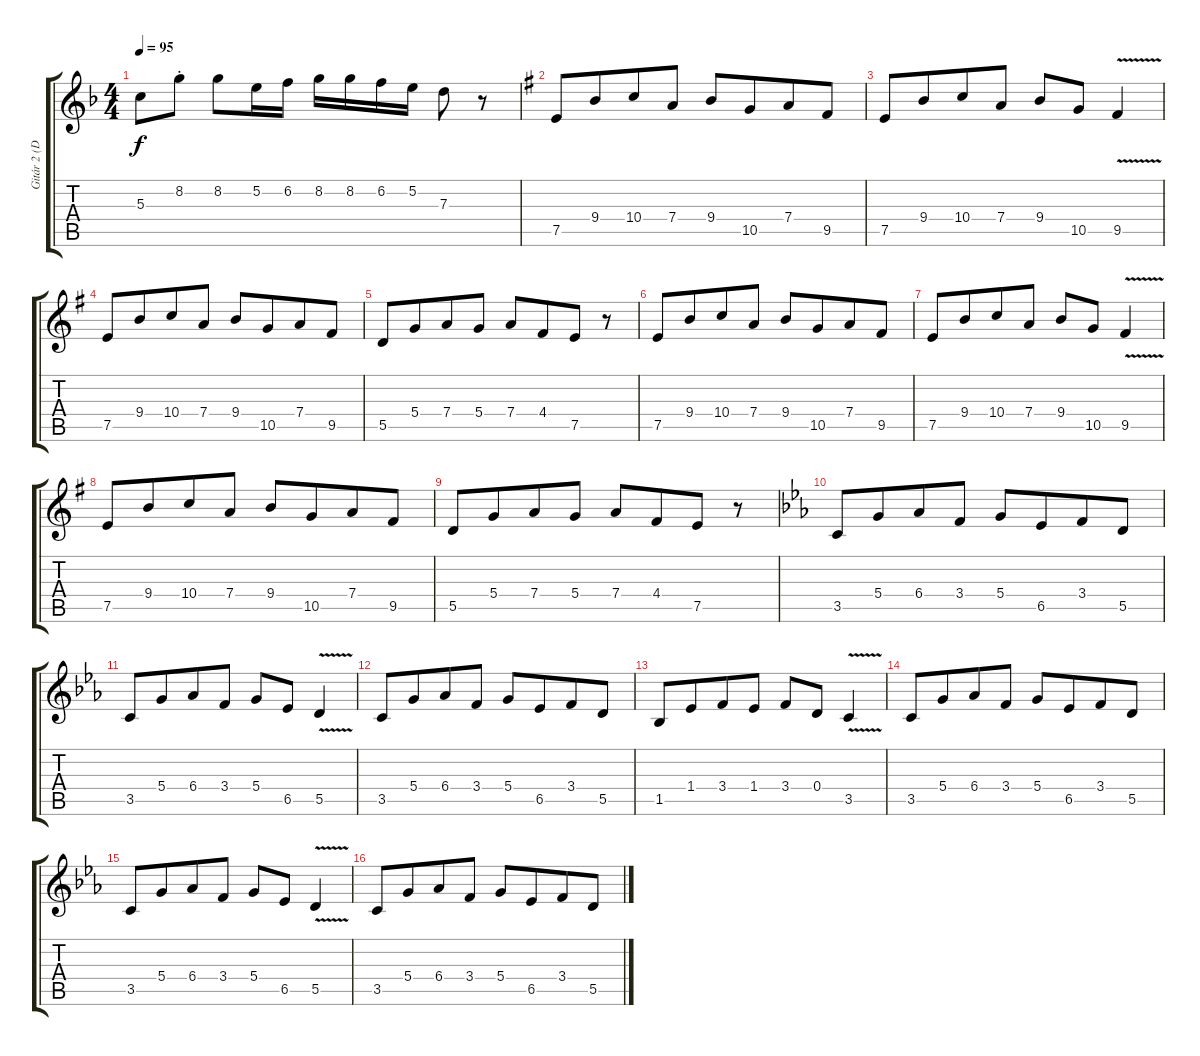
\track ("Gitár 2 (Dave Murray)" "Gitár 2 (D") {instrument distortionguitar}
\staff {score tabs}
\tuning (E4 B3 G3 D3 A2 E2) {hide}
\ts (4 4)
\tempo 95
\clef g2
\ks f
5.3.8{dy f} 8.2{st}.8 8.2.8 5.2.16 6.2.16 8.2.16 8.2.16 6.2.16 5.2.16 7.3.8 r.8 |
\ks g
7.5.8 9.4.8{beam merge} 10.4.8 7.4.8 9.4.8 10.5.8{beam merge} 7.4.8 9.5.8 |
7.5.8 9.4.8{beam merge} 10.4.8 7.4.8 9.4.8 10.5.8 9.5{v}.4 |
7.5.8 9.4.8{beam merge} 10.4.8 7.4.8 9.4.8 10.5.8{beam merge} 7.4.8 9.5.8 |
5.5.8 5.4.8{beam merge} 7.4.8 5.4.8 7.4.8 4.4.8{beam merge} 7.5.8 r.8 |
7.5.8 9.4.8{beam merge} 10.4.8 7.4.8 9.4.8 10.5.8{beam merge} 7.4.8 9.5.8 |
7.5.8 9.4.8{beam merge} 10.4.8 7.4.8 9.4.8 10.5.8 9.5{v}.4 |
7.5.8 9.4.8{beam merge} 10.4.8 7.4.8 9.4.8 10.5.8{beam merge} 7.4.8 9.5.8 |
5.5.8 5.4.8{beam merge} 7.4.8 5.4.8 7.4.8 4.4.8{beam merge} 7.5.8 r.8 |
\ks eb
3.5.8 5.4.8{beam merge} 6.4.8 3.4.8 5.4.8 6.5.8{beam merge} 3.4.8 5.5.8 |
3.5.8 5.4.8{beam merge} 6.4.8 3.4.8 5.4.8 6.5.8 5.5{v}.4 |
3.5.8 5.4.8{beam merge} 6.4.8 3.4.8 5.4.8 6.5.8{beam merge} 3.4.8 5.5.8 |
1.5.8 1.4.8{beam merge} 3.4.8 1.4.8 3.4.8 0.4.8 3.5{v}.4 |
3.5.8 5.4.8{beam merge} 6.4.8 3.4.8 5.4.8 6.5.8{beam merge} 3.4.8 5.5.8 |
3.5.8 5.4.8{beam merge} 6.4.8 3.4.8 5.4.8 6.5.8 5.5{v}.4 |
3.5.8 5.4.8{beam merge} 6.4.8 3.4.8 5.4.8 6.5.8{beam merge} 3.4.8 5.5.8
